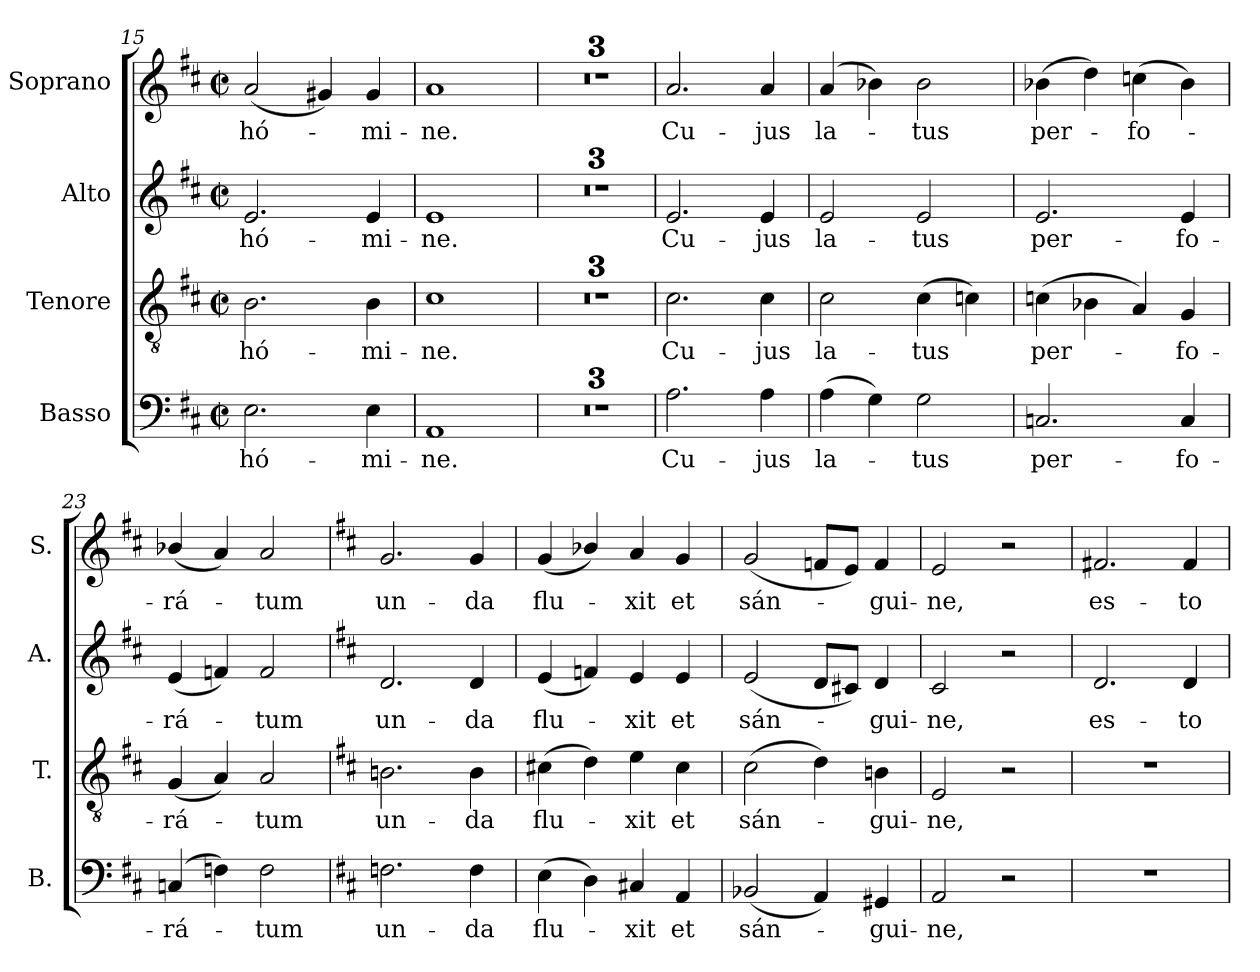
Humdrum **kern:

**kern	**text	**kern	**text	**kern	**text	**kern	**text
*part4	*part4	*part3	*part3	*part2	*part2	*part1	*part1
*staff4	*staff4	*staff3	*staff3	*staff2	*staff2	*staff1	*staff1
*I"Basso	*	*I"Tenore	*	*I"Alto	*	*I"Soprano	*
*I'B.	*	*I'T.	*	*I'A.	*	*I'S.	*
*clefF4	*	*clefGv2	*	*clefG2	*	*clefG2	*
*	*	*ITrd7c12	*	*	*	*	*
*k[f#c#]	*	*k[f#c#]	*	*k[f#c#]	*	*k[f#c#]	*
*D:	*	*D:	*	*D:	*	*D:	*
*M2/2	*	*M2/2	*	*M2/2	*	*M2/2	*
*met(c|)	*	*met(c|)	*	*met(c|)	*	*met(c|)	*
=15	=15	=15	=15	=15	=15	=15	=15
!	!LO:LY:b	!	!LO:LY:b	!	!LO:LY:b	!	!LO:LY:b
2.E\	hó-	2.BB\	hó-	2.e/	hó-	(<2a/	hó-
.	.	.	.	.	.	4g#X/)	.
!	!LO:LY:b	!	!LO:LY:b	!	!LO:LY:b	!	!LO:LY:b
4E\	-mi-	4BB\	-mi-	4e/	-mi-	4g#/	-mi-
!!LO:PB:g=z
=16	=16	=16	=16	=16	=16	=16	=16
!	!LO:LY:b	!	!LO:LY:b	!	!LO:LY:b	!	!LO:LY:b
1AA	-ne.	1C#	-ne.	1e	-ne.	1a	-ne.
=17	=17	=17	=17	=17	=17	=17	=17
1r	.	1r	.	1r	.	1r	.
=18	=18	=18	=18	=18	=18	=18	=18
1r	.	1r	.	1r	.	1r	.
=19	=19	=19	=19	=19	=19	=19	=19
1r	.	1r	.	1r	.	1r	.
=20	=20	=20	=20	=20	=20	=20	=20
!	!LO:LY:b	!	!LO:LY:b	!	!LO:LY:b	!	!LO:LY:b
2.A\	Cu-	2.C#\	Cu-	2.e/	Cu-	2.a/	Cu-
!	!LO:LY:b	!	!LO:LY:b	!	!LO:LY:b	!	!LO:LY:b
4A\	-jus	4C#\	-jus	4e/	-jus	4a/	-jus
=21	=21	=21	=21	=21	=21	=21	=21
!	!LO:LY:b	!	!LO:LY:b	!	!LO:LY:b	!	!LO:LY:b
(>4A\	la-	2C#\	la-	2e/	la-	(>4a/	la-
4G\)	.	.	.	.	.	4b-X\)	.
!	!LO:LY:b	!	!LO:LY:b	!	!LO:LY:b	!	!LO:LY:b
2G\	-tus	(>4C#\	-tus	2e/	-tus	2b-\	-tus
.	.	4Cn\)	.	.	.	.	.
=22	=22	=22	=22	=22	=22	=22	=22
!	!LO:LY:b	!	!LO:LY:b	!	!LO:LY:b	!	!LO:LY:b
2.Cn/	per-	(>4Cn\	per-	2.e/	per-	(>4b-X\	per-
.	.	4BB-X\	.	.	.	4dd\)	.
!	!	!	!	!	!	!	!LO:LY:b
.	.	4AA/)	.	.	.	(>4ccn\	-fo-
!	!LO:LY:b	!	!LO:LY:b	!	!LO:LY:b	!	!
4C/	-fo-	4GG/	-fo-	4e/	-fo-	4b-\)	.
=23	=23	=23	=23	=23	=23	=23	=23
!	!LO:LY:b	!	!LO:LY:b	!	!LO:LY:b	!	!LO:LY:b
(>4Cn/	-rá-	(<4GG/	-rá-	(<4e/	-rá-	(<4b-X/	-rá-
4Fn\)	.	4AA/)	.	4fn/)	.	4a/)	.
!	!LO:LY:b	!	!LO:LY:b	!	!LO:LY:b	!	!LO:LY:b
2F\	-tum	2AA/	-tum	2f/	-tum	2a/	-tum
!!LO:LB:g=z
=24	=24	=24	=24	=24	=24	=24	=24
*k[f#c#]	*	*k[f#c#]	*	*k[f#c#]	*	*k[f#c#]	*
*D:	*	*D:	*	*D:	*	*D:	*
!	!LO:LY:b	!	!LO:LY:b	!	!LO:LY:b	!	!LO:LY:b
2.Fn\	un-	2.BBn\	un-	2.d/	un-	2.g/	un-
!	!LO:LY:b	!	!LO:LY:b	!	!LO:LY:b	!	!LO:LY:b
4F\	-da	4BB\	-da	4d/	-da	4g/	-da
=25	=25	=25	=25	=25	=25	=25	=25
!	!LO:LY:b	!	!LO:LY:b	!	!LO:LY:b	!	!LO:LY:b
(>4E\	flu-	(>4C#X\	flu-	(<4e/	flu-	(<4g/	flu-
4D\)	.	4D\)	.	4fn/)	.	4b-X/)	.
!	!LO:LY:b	!	!LO:LY:b	!	!LO:LY:b	!	!LO:LY:b
4C#X/	-xit	4E\	-xit	4e/	-xit	4a/	-xit
!	!LO:LY:b	!	!LO:LY:b	!	!LO:LY:b	!	!LO:LY:b
4AA/	et	4C#\	et	4e/	et	4g/	et
=26	=26	=26	=26	=26	=26	=26	=26
!	!LO:LY:b	!	!LO:LY:b	!	!LO:LY:b	!	!LO:LY:b
(<2BB-X/	sán-	(>2C#\	sán-	(<2e/	sán-	(<2g/	sán-
4AA/)	.	4D\)	.	8d/L	.	8fn/L	.
.	.	.	.	8c#X/J)	.	8e/J)	.
!	!LO:LY:b	!	!LO:LY:b	!	!LO:LY:b	!	!LO:LY:b
4GG#X/	-gui-	4BBn\	-gui-	4d/	-gui-	4f/	-gui-
=27	=27	=27	=27	=27	=27	=27	=27
!	!LO:LY:b	!	!LO:LY:b	!	!LO:LY:b	!	!LO:LY:b
2AA/	-ne,	2EE/	-ne,	2c#/	-ne,	2e/	-ne,
2r	.	2r	.	2r	.	2r	.
=28	=28	=28	=28	=28	=28	=28	=28
!	!	!	!	!	!LO:LY:b	!	!LO:LY:b
1r	.	1r	.	2.d/	es-	2.f#X/	es-
!	!	!	!	!	!LO:LY:b	!	!LO:LY:b
.	.	.	.	4d/	-to	4f#/	-to
=	=	=	=	=	=	=	=
*-	*-	*-	*-	*-	*-	*-	*-
